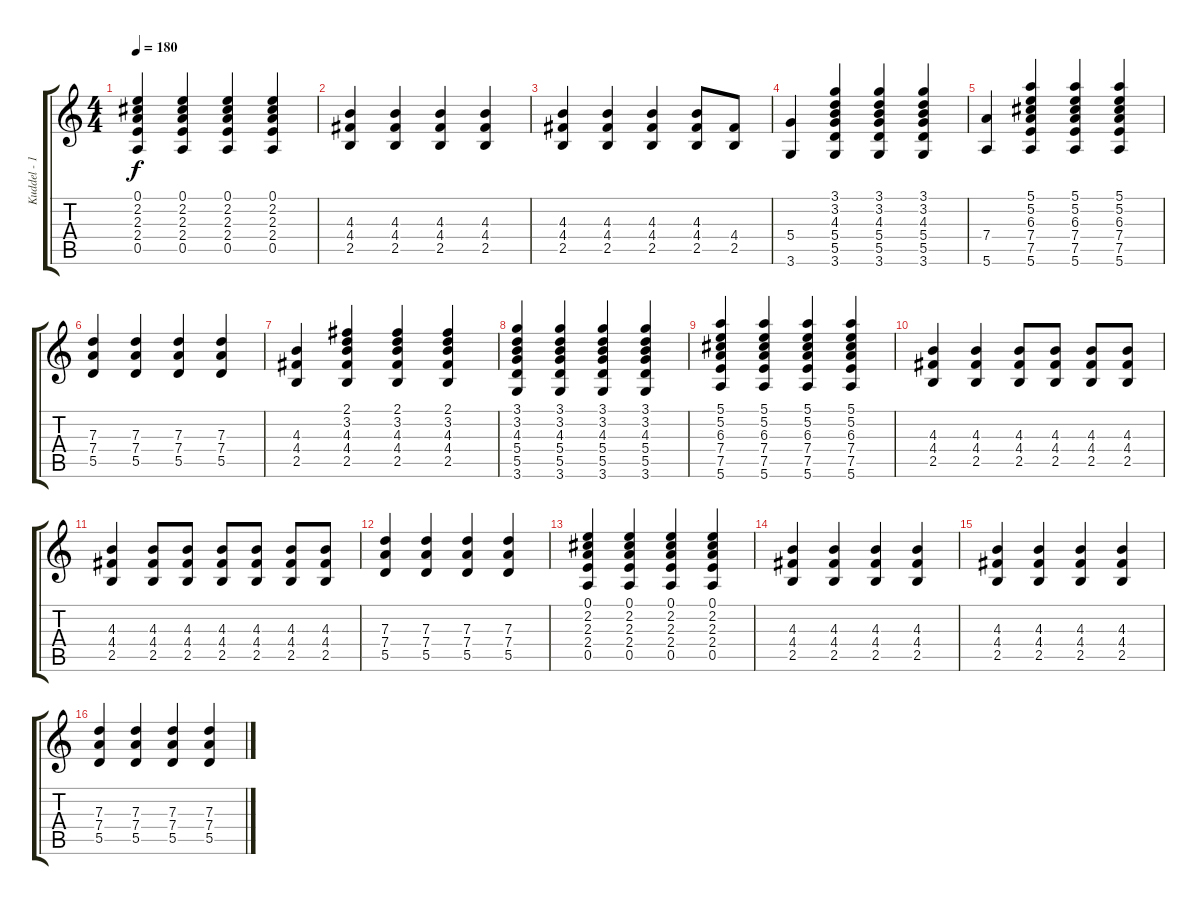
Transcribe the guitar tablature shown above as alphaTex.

\track ("Kuddel - 1. Gitarre" "Kuddel - 1") {instrument distortionguitar}
\staff {score tabs}
\tuning (E4 B3 G3 D3 A2 E2) {hide}
\ts (4 4)
\tempo 180
\clef g2
\ks c
(0.1 2.2 2.3 2.4 0.5).4{dy f} (0.1 2.2 2.3 2.4 0.5).4 (0.1 2.2 2.3 2.4 0.5).4 (0.1 2.2 2.3 2.4 0.5).4 |
(4.3 4.4 2.5).4 (4.3 4.4 2.5).4 (4.3 4.4 2.5).4 (4.3 4.4 2.5).4 |
(4.3 4.4 2.5).4 (4.3 4.4 2.5).4 (4.3 4.4 2.5).4 (4.3 4.4 2.5).8 (4.4 2.5).8 |
(5.4 3.6).4 (3.1 3.2 4.3 5.4 5.5 3.6).4 (3.1 3.2 4.3 5.4 5.5 3.6).4 (3.1 3.2 4.3 5.4 5.5 3.6).4 |
(7.4 5.6).4 (5.1 5.2 6.3 7.4 7.5 5.6).4 (5.1 5.2 6.3 7.4 7.5 5.6).4 (5.1 5.2 6.3 7.4 7.5 5.6).4 |
(7.3 7.4 5.5).4 (7.3 7.4 5.5).4 (7.3 7.4 5.5).4 (7.3 7.4 5.5).4 |
(4.3 4.4 2.5).4 (2.1 3.2 4.3 4.4 2.5).4 (2.1 3.2 4.3 4.4 2.5).4 (2.1 3.2 4.3 4.4 2.5).4 |
(3.1 3.2 4.3 5.4 5.5 3.6).4 (3.1 3.2 4.3 5.4 5.5 3.6).4 (3.1 3.2 4.3 5.4 5.5 3.6).4 (3.1 3.2 4.3 5.4 5.5 3.6).4 |
(5.1 5.2 6.3 7.4 7.5 5.6).4 (5.1 5.2 6.3 7.4 7.5 5.6).4 (5.1 5.2 6.3 7.4 7.5 5.6).4 (5.1 5.2 6.3 7.4 7.5 5.6).4 |
(4.3 4.4 2.5).4 (4.3 4.4 2.5).4 (4.3 4.4 2.5).8 (4.3 4.4 2.5).8 (4.3 4.4 2.5).8 (4.3 4.4 2.5).8 |
(4.3 4.4 2.5).4 (4.3 4.4 2.5).8 (4.3 4.4 2.5).8 (4.3 4.4 2.5).8 (4.3 4.4 2.5).8 (4.3 4.4 2.5).8 (4.3 4.4 2.5).8 |
(7.3 7.4 5.5).4 (7.3 7.4 5.5).4 (7.3 7.4 5.5).4 (7.3 7.4 5.5).4 |
(0.1 2.2 2.3 2.4 0.5).4 (0.1 2.2 2.3 2.4 0.5).4 (0.1 2.2 2.3 2.4 0.5).4 (0.1 2.2 2.3 2.4 0.5).4 |
(4.3 4.4 2.5).4 (4.3 4.4 2.5).4 (4.3 4.4 2.5).4 (4.3 4.4 2.5).4 |
(4.3 4.4 2.5).4 (4.3 4.4 2.5).4 (4.3 4.4 2.5).4 (4.3 4.4 2.5).4 |
(7.3 7.4 5.5).4 (7.3 7.4 5.5).4 (7.3 7.4 5.5).4 (7.3 7.4 5.5).4
